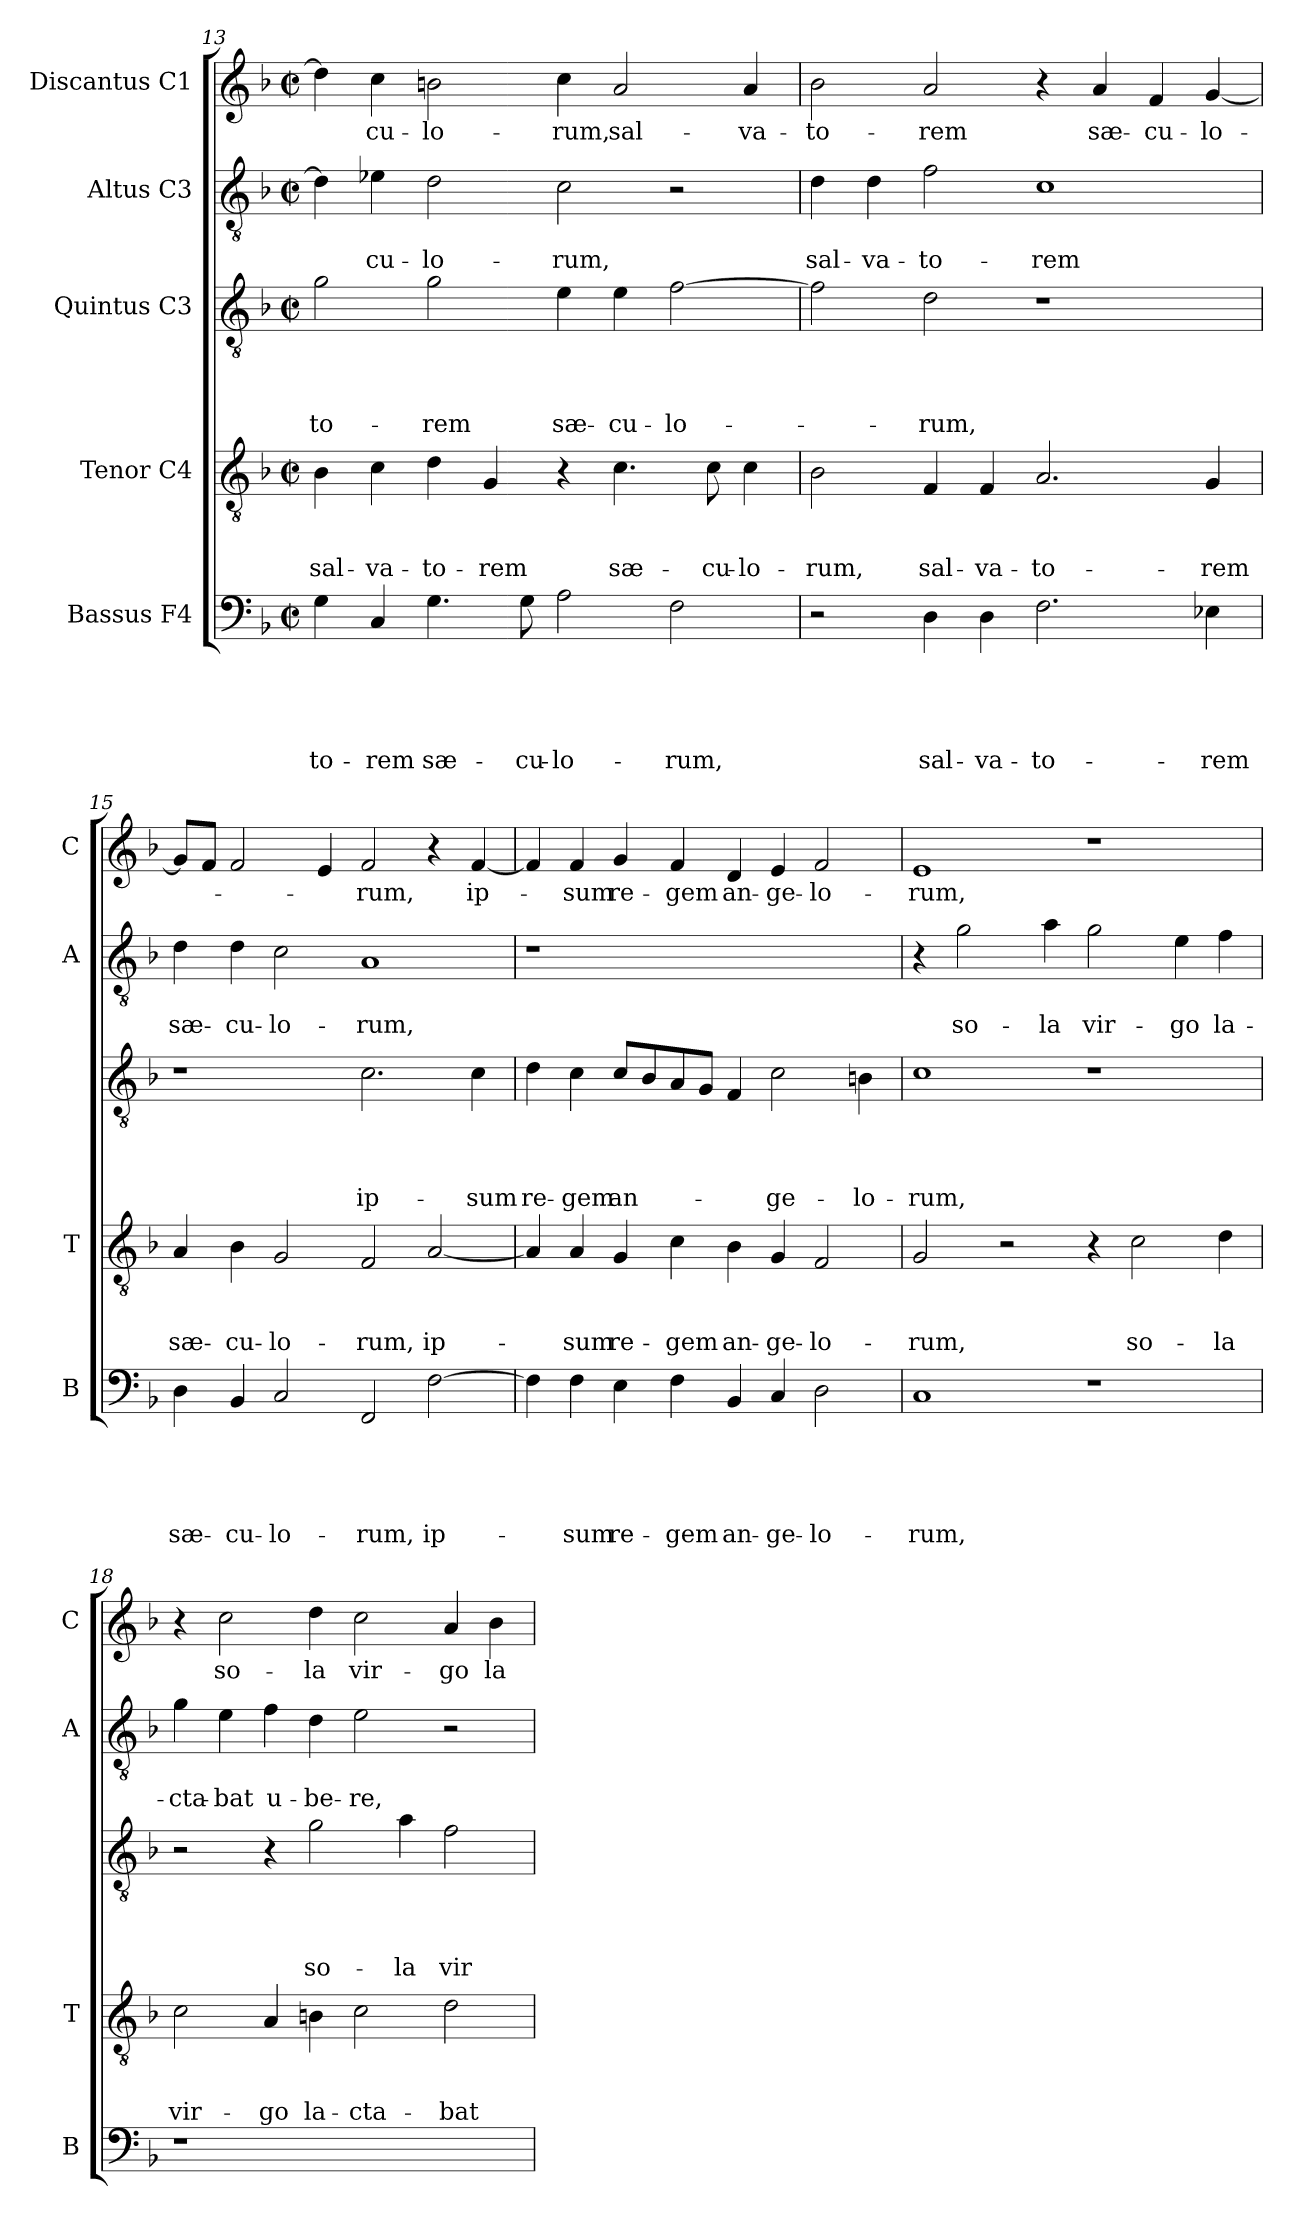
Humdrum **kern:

**kern	**text	**text	**text	**text	**text	**kern	**text	**text	**text	**kern	**text	**text	**text	**text	**kern	**text	**text	**kern	**text
*part5	*part5	*part5	*part5	*part5	*part5	*part4	*part4	*part4	*part4	*part3	*part3	*part3	*part3	*part3	*part2	*part2	*part2	*part1	*part1
*staff5	*staff5	*staff5	*staff5	*staff5	*staff5	*staff4	*staff4	*staff4	*staff4	*staff3	*staff3	*staff3	*staff3	*staff3	*staff2	*staff2	*staff2	*staff1	*staff1
*I"Bassus F4	*	*	*	*	*	*I"Tenor C4	*	*	*	*I"Quintus C3	*	*	*	*	*I"Altus C3	*	*	*I"Discantus C1	*
*I'B	*	*	*	*	*	*I'T	*	*	*	*	*	*	*	*	*I'A	*	*	*I'C	*
*clefF4	*	*	*	*	*	*clefGv2	*	*	*	*clefGv2	*	*	*	*	*clefGv2	*	*	*clefG2	*
*k[b-]	*	*	*	*	*	*k[b-]	*	*	*	*k[b-]	*	*	*	*	*k[b-]	*	*	*k[b-]	*
*F:	*	*	*	*	*	*F:	*	*	*	*F:	*	*	*	*	*F:	*	*	*F:	*
*M2/2	*	*	*	*	*	*M2/2	*	*	*	*M2/2	*	*	*	*	*M2/2	*	*	*M2/2	*
*met(c|)	*	*	*	*	*	*met(c|)	*	*	*	*met(c|)	*	*	*	*	*met(c|)	*	*	*met(c|)	*
=13	=13	=13	=13	=13	=13	=13	=13	=13	=13	=13	=13	=13	=13	=13	=13	=13	=13	=13	=13
!	!	!	!	!	!LO:LY:b	!	!	!	!LO:LY:b	!	!	!	!	!LO:LY:b	!	!	!	!	!
4G\	.	.	.	.	-to-	4B-\	.	.	sal-	2g\	.	.	.	-to-	4d\]	.	.	4dd\]	.
!	!	!	!	!	!LO:LY:b	!	!	!	!LO:LY:b	!	!	!	!	!	!	!	!LO:LY:b	!	!LO:LY:b
4C/	.	.	.	.	-rem	4c\	.	.	-va-	.	.	.	.	.	4e-X\	.	-cu-	4cc\	-cu-
!	!	!	!	!	!LO:LY:b	!	!	!	!LO:LY:b	!	!	!	!	!LO:LY:b	!	!	!LO:LY:b	!	!LO:LY:b
4.G\	.	.	.	.	sæ-	4d\	.	.	-to-	2g\	.	.	.	-rem	2d\	.	-lo-	2bn\	-lo-
!	!	!	!	!	!	!	!	!	!LO:LY:b	!	!	!	!	!	!	!	!	!	!
.	.	.	.	.	.	4G/	.	.	-rem	.	.	.	.	.	.	.	.	.	.
!	!	!	!	!	!LO:LY:b	!	!	!	!	!	!	!	!	!	!	!	!	!	!
8G\	.	.	.	.	-cu-	.	.	.	.	.	.	.	.	.	.	.	.	.	.
!	!	!	!	!	!LO:LY:b	!	!	!	!	!	!	!	!	!LO:LY:b	!	!	!LO:LY:b	!	!LO:LY:b
2A\	.	.	.	.	-lo-	4r	.	.	.	4e\	.	.	.	sæ-	2c\	.	-rum,	4cc\	-rum,
!	!	!	!	!	!	!	!	!	!LO:LY:b	!	!	!	!	!LO:LY:b	!	!	!	!	!LO:LY:b
.	.	.	.	.	.	4.c\	.	.	sæ-	4e\	.	.	.	-cu-	.	.	.	2a/	sal-
!	!	!	!	!	!LO:LY:b	!	!	!	!	!	!	!	!	!LO:LY:b	!	!	!	!	!
2F\	.	.	.	.	-rum,	.	.	.	.	[2f\	.	.	.	-lo-	2r	.	.	.	.
!	!	!	!	!	!	!	!	!	!LO:LY:b	!	!	!	!	!	!	!	!	!	!
.	.	.	.	.	.	8c\	.	.	-cu-	.	.	.	.	.	.	.	.	.	.
!	!	!	!	!	!	!	!	!	!LO:LY:b	!	!	!	!	!	!	!	!	!	!LO:LY:b
.	.	.	.	.	.	4c\	.	.	-lo-	.	.	.	.	.	.	.	.	4a/	-va-
=14	=14	=14	=14	=14	=14	=14	=14	=14	=14	=14	=14	=14	=14	=14	=14	=14	=14	=14	=14
!	!	!	!	!	!	!	!	!	!LO:LY:b	!	!	!	!	!	!	!	!LO:LY:b	!	!LO:LY:b
2r	.	.	.	.	.	2B-\	.	.	-rum,	2f\]	.	.	.	.	4d\	.	sal-	2b-\	-to-
!	!	!	!	!	!	!	!	!	!	!	!	!	!	!	!	!	!LO:LY:b	!	!
.	.	.	.	.	.	.	.	.	.	.	.	.	.	.	4d\	.	-va-	.	.
!	!	!	!	!	!LO:LY:b	!	!	!	!LO:LY:b	!	!	!	!	!LO:LY:b	!	!	!LO:LY:b	!	!LO:LY:b
4D\	.	.	.	.	sal-	4F/	.	.	sal-	2d\	.	.	.	-rum,	2f\	.	-to-	2a/	-rem
!	!	!	!	!	!LO:LY:b	!	!	!	!LO:LY:b	!	!	!	!	!	!	!	!	!	!
4D\	.	.	.	.	-va-	4F/	.	.	-va-	.	.	.	.	.	.	.	.	.	.
!	!	!	!	!	!LO:LY:b	!	!	!	!LO:LY:b	!	!	!	!	!	!	!	!LO:LY:b	!	!
2.F\	.	.	.	.	-to-	2.A/	.	.	-to-	1r	.	.	.	.	1c	.	-rem	4r	.
!	!	!	!	!	!	!	!	!	!	!	!	!	!	!	!	!	!	!	!LO:LY:b
.	.	.	.	.	.	.	.	.	.	.	.	.	.	.	.	.	.	4a/	sæ-
!	!	!	!	!	!	!	!	!	!	!	!	!	!	!	!	!	!	!	!LO:LY:b
.	.	.	.	.	.	.	.	.	.	.	.	.	.	.	.	.	.	4f/	-cu-
!	!	!	!	!	!LO:LY:b	!	!	!	!LO:LY:b	!	!	!	!	!	!	!	!	!	!LO:LY:b
4E-X\	.	.	.	.	-rem	4G/	.	.	-rem	.	.	.	.	.	.	.	.	[4g/	-lo-
=15	=15	=15	=15	=15	=15	=15	=15	=15	=15	=15	=15	=15	=15	=15	=15	=15	=15	=15	=15
!	!	!	!	!	!LO:LY:b	!	!	!	!LO:LY:b	!	!	!	!	!	!	!	!LO:LY:b	!	!
4D\	.	.	.	.	sæ-	4A/	.	.	sæ-	1r	.	.	.	.	4d\	.	sæ-	8g/L]	.
.	.	.	.	.	.	.	.	.	.	.	.	.	.	.	.	.	.	8f/J	.
!	!	!	!	!	!LO:LY:b	!	!	!	!LO:LY:b	!	!	!	!	!	!	!	!LO:LY:b	!	!
4BB-/	.	.	.	.	-cu-	4B-\	.	.	-cu-	.	.	.	.	.	4d\	.	-cu-	2f/	.
!	!	!	!	!	!LO:LY:b	!	!	!	!LO:LY:b	!	!	!	!	!	!	!	!LO:LY:b	!	!
2C/	.	.	.	.	-lo-	2G/	.	.	-lo-	.	.	.	.	.	2c\	.	-lo-	.	.
.	.	.	.	.	.	.	.	.	.	.	.	.	.	.	.	.	.	4e/	.
!	!	!	!	!	!LO:LY:b	!	!	!	!LO:LY:b	!	!	!	!	!LO:LY:b	!	!	!LO:LY:b	!	!LO:LY:b
2FF/	.	.	.	.	-rum,	2F/	.	.	-rum,	2.c\	.	.	.	ip-	1A	.	-rum,	2f/	-rum,
!	!	!	!	!	!LO:LY:b	!	!	!	!LO:LY:b	!	!	!	!	!	!	!	!	!	!
[2F\	.	.	.	.	ip-	[2A/	.	.	ip-	.	.	.	.	.	.	.	.	4r	.
!	!	!	!	!	!	!	!	!	!	!	!	!	!	!LO:LY:b	!	!	!	!	!LO:LY:b
.	.	.	.	.	.	.	.	.	.	4c\	.	.	.	-sum	.	.	.	[4f/	ip-
!!LO:LB:g=z
=16	=16	=16	=16	=16	=16	=16	=16	=16	=16	=16	=16	=16	=16	=16	=16	=16	=16	=16	=16
!	!	!	!	!	!	!	!	!	!	!	!	!	!	!LO:LY:b	!	!	!	!	!
4F\]	.	.	.	.	.	4A/]	.	.	.	4d\	.	.	.	re-	1r	.	.	4f/]	.
!	!	!	!	!	!LO:LY:b	!	!	!	!LO:LY:b	!	!	!	!	!LO:LY:b	!	!	!	!	!LO:LY:b
4F\	.	.	.	.	-sum	4A/	.	.	-sum	4c\	.	.	.	-gem	.	.	.	4f/	-sum
!	!	!	!	!	!LO:LY:b	!	!	!	!LO:LY:b	!	!	!	!	!LO:LY:b	!	!	!	!	!LO:LY:b
4E\	.	.	.	.	re-	4G/	.	.	re-	8c/L	.	.	.	an-	.	.	.	4g/	re-
.	.	.	.	.	.	.	.	.	.	8B-/	.	.	.	.	.	.	.	.	.
!	!	!	!	!	!LO:LY:b	!	!	!	!LO:LY:b	!	!	!	!	!	!	!	!	!	!LO:LY:b
4F\	.	.	.	.	-gem	4c\	.	.	-gem	8A/	.	.	.	.	.	.	.	4f/	-gem
.	.	.	.	.	.	.	.	.	.	8G/J	.	.	.	.	.	.	.	.	.
!	!	!	!	!	!LO:LY:b	!	!	!	!LO:LY:b	!	!	!	!	!	!	!	!	!	!LO:LY:b
4BB-/	.	.	.	.	an-	4B-\	.	.	an-	4F/	.	.	.	.	1ryy	.	.	4d/	an-
!	!	!	!	!	!LO:LY:b	!	!	!	!LO:LY:b	!	!	!	!	!LO:LY:b	!	!	!	!	!LO:LY:b
4C/	.	.	.	.	-ge-	4G/	.	.	-ge-	2c\	.	.	.	-ge-	.	.	.	4e/	-ge-
!	!	!	!	!	!LO:LY:b	!	!	!	!LO:LY:b	!	!	!	!	!	!	!	!	!	!LO:LY:b
2D\	.	.	.	.	-lo-	2F/	.	.	-lo-	.	.	.	.	.	.	.	.	2f/	-lo-
!	!	!	!	!	!	!	!	!	!	!	!	!	!	!LO:LY:b	!	!	!	!	!
.	.	.	.	.	.	.	.	.	.	4Bn\	.	.	.	-lo-	.	.	.	.	.
=17	=17	=17	=17	=17	=17	=17	=17	=17	=17	=17	=17	=17	=17	=17	=17	=17	=17	=17	=17
!	!	!	!	!	!LO:LY:b	!	!	!	!LO:LY:b	!	!	!	!	!LO:LY:b	!	!	!	!	!LO:LY:b
1C	.	.	.	.	-rum,	2G/	.	.	-rum,	1c	.	.	.	-rum,	4r	.	.	1e	-rum,
!	!	!	!	!	!	!	!	!	!	!	!	!	!	!	!	!	!LO:LY:b	!	!
.	.	.	.	.	.	.	.	.	.	.	.	.	.	.	2g\	.	so-	.	.
.	.	.	.	.	.	2r	.	.	.	.	.	.	.	.	.	.	.	.	.
!	!	!	!	!	!	!	!	!	!	!	!	!	!	!	!	!	!LO:LY:b	!	!
.	.	.	.	.	.	.	.	.	.	.	.	.	.	.	4a\	.	-la	.	.
!	!	!	!	!	!	!	!	!	!	!	!	!	!	!	!	!	!LO:LY:b	!	!
1r	.	.	.	.	.	4r	.	.	.	1r	.	.	.	.	2g\	.	vir-	1r	.
!	!	!	!	!	!	!	!	!	!LO:LY:b	!	!	!	!	!	!	!	!	!	!
.	.	.	.	.	.	2c\	.	.	so-	.	.	.	.	.	.	.	.	.	.
!	!	!	!	!	!	!	!	!	!	!	!	!	!	!	!	!	!LO:LY:b	!	!
.	.	.	.	.	.	.	.	.	.	.	.	.	.	.	4e\	.	-go	.	.
!	!	!	!	!	!	!	!	!	!LO:LY:b	!	!	!	!	!	!	!	!LO:LY:b	!	!
.	.	.	.	.	.	4d\	.	.	-la	.	.	.	.	.	4f\	.	la-	.	.
=18	=18	=18	=18	=18	=18	=18	=18	=18	=18	=18	=18	=18	=18	=18	=18	=18	=18	=18	=18
!	!	!	!	!	!	!	!	!	!LO:LY:b	!	!	!	!	!	!	!	!LO:LY:b	!	!
1r	.	.	.	.	.	2c\	.	.	vir-	2r	.	.	.	.	4g\	.	-cta-	4r	.
!	!	!	!	!	!	!	!	!	!	!	!	!	!	!	!	!	!LO:LY:b	!	!LO:LY:b
.	.	.	.	.	.	.	.	.	.	.	.	.	.	.	4e\	.	-bat	2cc\	so-
!	!	!	!	!	!	!	!	!	!LO:LY:b	!	!	!	!	!	!	!	!LO:LY:b	!	!
.	.	.	.	.	.	4A/	.	.	-go	4r	.	.	.	.	4f\	.	u-	.	.
!	!	!	!	!	!	!	!	!	!LO:LY:b	!	!	!	!	!LO:LY:b	!	!	!LO:LY:b	!	!LO:LY:b
.	.	.	.	.	.	4Bn\	.	.	la-	2g\	.	.	.	so-	4d\	.	-be-	4dd\	-la
!	!	!	!	!	!	!	!	!	!LO:LY:b	!	!	!	!	!	!	!	!LO:LY:b	!	!LO:LY:b
1ryy	.	.	.	.	.	2c\	.	.	-cta-	.	.	.	.	.	2e\	.	-re,	2cc\	vir-
!	!	!	!	!	!	!	!	!	!	!	!	!	!	!LO:LY:b	!	!	!	!	!
.	.	.	.	.	.	.	.	.	.	4a\	.	.	.	-la	.	.	.	.	.
!	!	!	!	!	!	!	!	!	!LO:LY:b	!	!	!	!	!LO:LY:b	!	!	!	!	!LO:LY:b
.	.	.	.	.	.	2d\	.	.	-bat	2f\	.	.	.	vir-	2r	.	.	4a/	-go
!	!	!	!	!	!	!	!	!	!	!	!	!	!	!	!	!	!	!	!LO:LY:b
.	.	.	.	.	.	.	.	.	.	.	.	.	.	.	.	.	.	4b-\	la-
=	=	=	=	=	=	=	=	=	=	=	=	=	=	=	=	=	=	=	=
*-	*-	*-	*-	*-	*-	*-	*-	*-	*-	*-	*-	*-	*-	*-	*-	*-	*-	*-	*-
